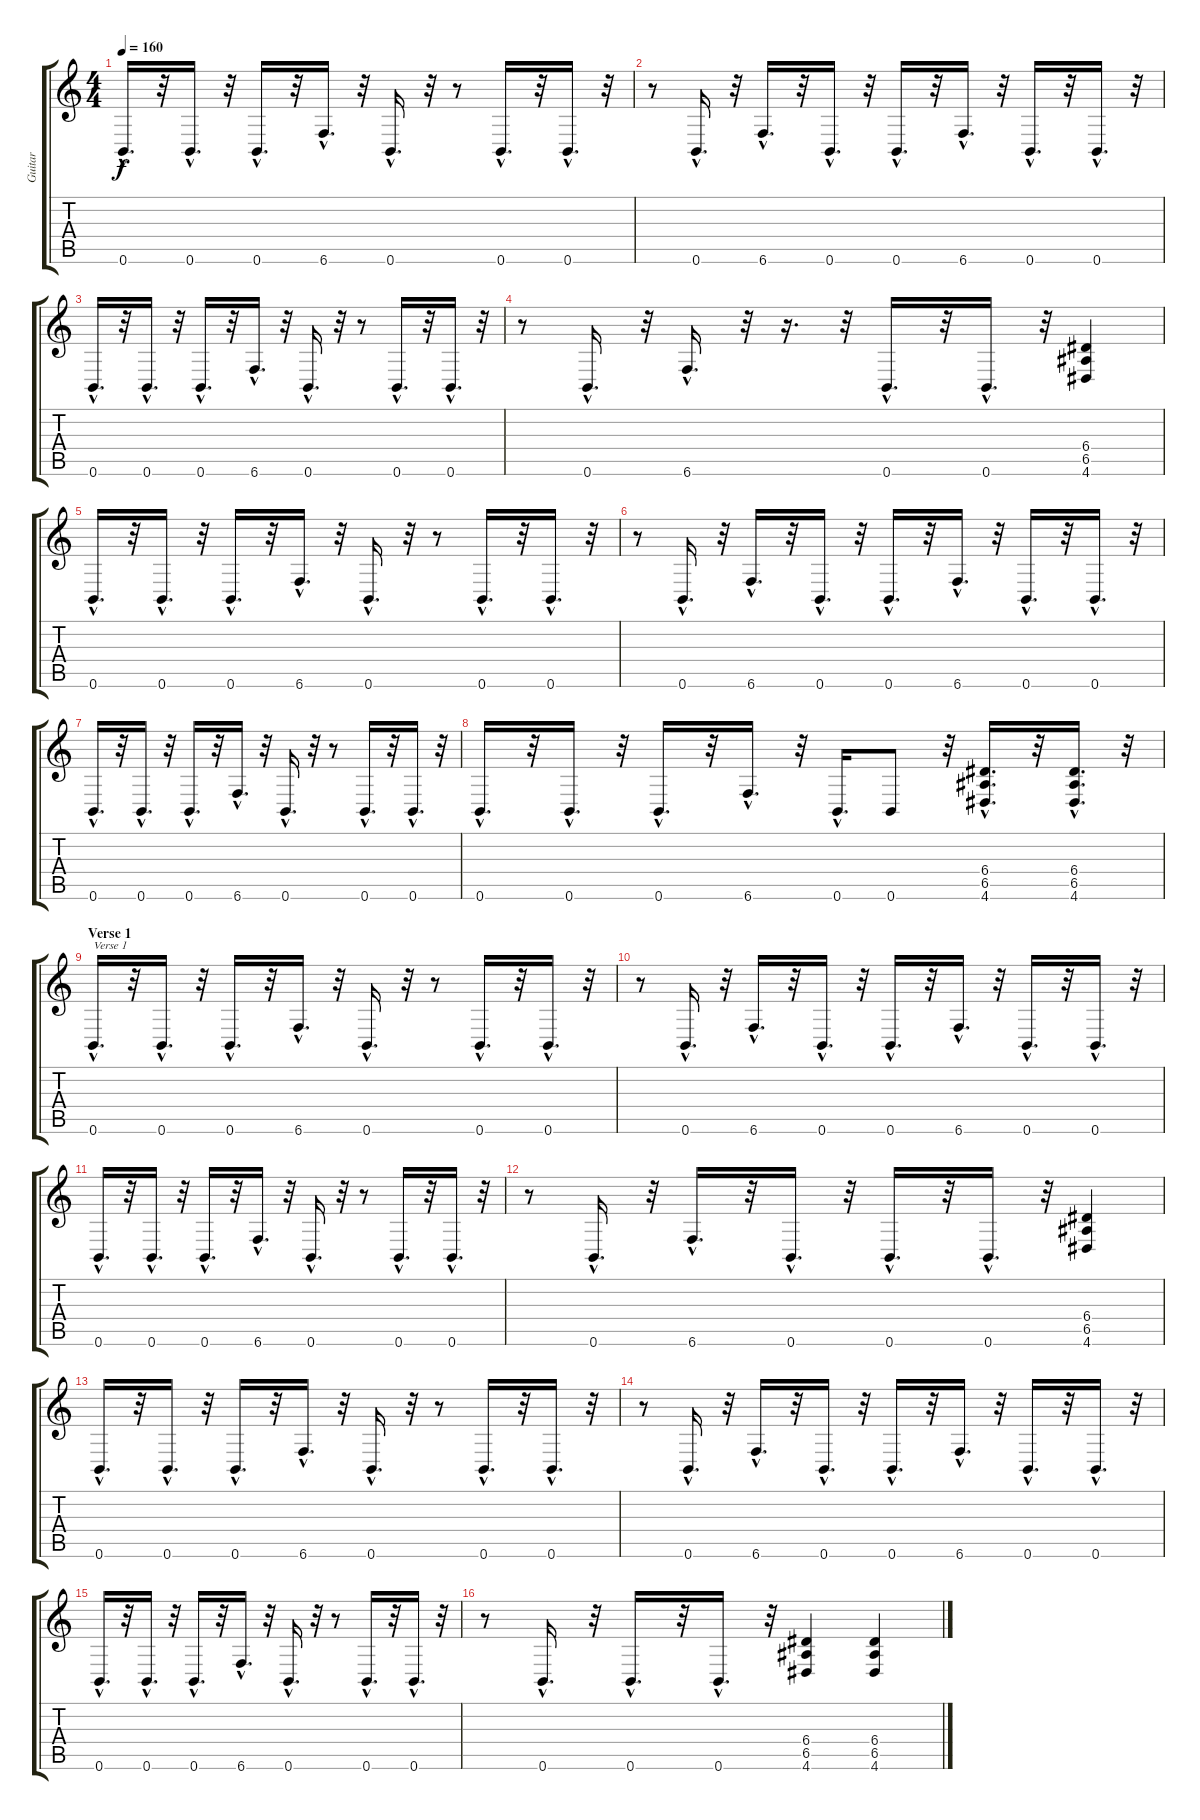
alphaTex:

\track ("Guitar" "Guitar") {instrument distortionguitar}
\staff {score tabs}
\tuning (B3 G3 D3 A2 E2 B1) {hide}
\ts (4 4)
\tempo 160
\clef g2
\ks c
0.6{hac}.16{d dy f} r.32 0.6{hac}.16{d} r.32 0.6{hac}.16{d} r.32 6.6{hac}.16{d} r.32 0.6{hac}.16{d} r.32 r.8 0.6{hac}.16{d} r.32 0.6{hac}.16{d} r.32 |
r.8 0.6{hac}.16{d} r.32 6.6{hac}.16{d} r.32 0.6{hac}.16{d} r.32 0.6{hac}.16{d} r.32 6.6{hac}.16{d} r.32 0.6{hac}.16{d} r.32 0.6{hac}.16{d} r.32 |
0.6{hac}.16{d} r.32 0.6{hac}.16{d} r.32 0.6{hac}.16{d} r.32 6.6{hac}.16{d} r.32 0.6{hac}.16{d} r.32 r.8 0.6{hac}.16{d} r.32 0.6{hac}.16{d} r.32 |
r.8 0.6{hac}.16{d} r.32 6.6{hac}.16{d} r.32 r.16{d} r.32 0.6{hac}.16{d} r.32 0.6{hac}.16{d} r.32 (6.4 6.5 4.6).4 |
0.6{hac}.16{d} r.32 0.6{hac}.16{d} r.32 0.6{hac}.16{d} r.32 6.6{hac}.16{d} r.32 0.6{hac}.16{d} r.32 r.8 0.6{hac}.16{d} r.32 0.6{hac}.16{d} r.32 |
r.8 0.6{hac}.16{d} r.32 6.6{hac}.16{d} r.32 0.6{hac}.16{d} r.32 0.6{hac}.16{d} r.32 6.6{hac}.16{d} r.32 0.6{hac}.16{d} r.32 0.6{hac}.16{d} r.32 |
0.6{hac}.16{d} r.32 0.6{hac}.16{d} r.32 0.6{hac}.16{d} r.32 6.6{hac}.16{d} r.32 0.6{hac}.16{d} r.32 r.8 0.6{hac}.16{d} r.32 0.6{hac}.16{d} r.32 |
0.6{hac}.16{d} r.32 0.6{hac}.16{d} r.32 0.6{hac}.16{d} r.32 6.6{hac}.16{d} r.32 0.6{hac}.16{d} 0.6.8 r.32 (6.4{hac} 6.5{hac} 4.6{hac}).16{d} r.32 (6.4{hac} 6.5{hac} 4.6{hac}).16{d} r.32 |
\section ("" "Verse 1")
0.6{hac}.16{d txt "Verse 1" instrument electricguitarmuted} r.32 0.6{hac}.16{d} r.32 0.6{hac}.16{d} r.32 6.6{hac}.16{d} r.32 0.6{hac}.16{d} r.32 r.8 0.6{hac}.16{d} r.32 0.6{hac}.16{d} r.32 |
r.8 0.6{hac}.16{d} r.32 6.6{hac}.16{d} r.32 0.6{hac}.16{d} r.32 0.6{hac}.16{d} r.32 6.6{hac}.16{d} r.32 0.6{hac}.16{d} r.32 0.6{hac}.16{d} r.32 |
0.6{hac}.16{d} r.32 0.6{hac}.16{d} r.32 0.6{hac}.16{d} r.32 6.6{hac}.16{d} r.32 0.6{hac}.16{d} r.32 r.8 0.6{hac}.16{d} r.32 0.6{hac}.16{d} r.32 |
r.8 0.6{hac}.16{d} r.32 6.6{hac}.16{d} r.32 0.6{hac}.16{d} r.32 0.6{hac}.16{d} r.32 0.6{hac}.16{d} r.32 (6.4 6.5 4.6).4 |
0.6{hac}.16{d} r.32 0.6{hac}.16{d} r.32 0.6{hac}.16{d} r.32 6.6{hac}.16{d} r.32 0.6{hac}.16{d} r.32 r.8 0.6{hac}.16{d} r.32 0.6{hac}.16{d} r.32 |
r.8 0.6{hac}.16{d} r.32 6.6{hac}.16{d} r.32 0.6{hac}.16{d} r.32 0.6{hac}.16{d} r.32 6.6{hac}.16{d} r.32 0.6{hac}.16{d} r.32 0.6{hac}.16{d} r.32 |
0.6{hac}.16{d} r.32 0.6{hac}.16{d} r.32 0.6{hac}.16{d} r.32 6.6{hac}.16{d} r.32 0.6{hac}.16{d} r.32 r.8 0.6{hac}.16{d} r.32 0.6{hac}.16{d} r.32 |
r.8 0.6{hac}.16{d} r.32 0.6{hac}.16{d} r.32 0.6{hac}.16{d} r.32 (6.4 6.5 4.6).4 (6.4 6.5 4.6).4
